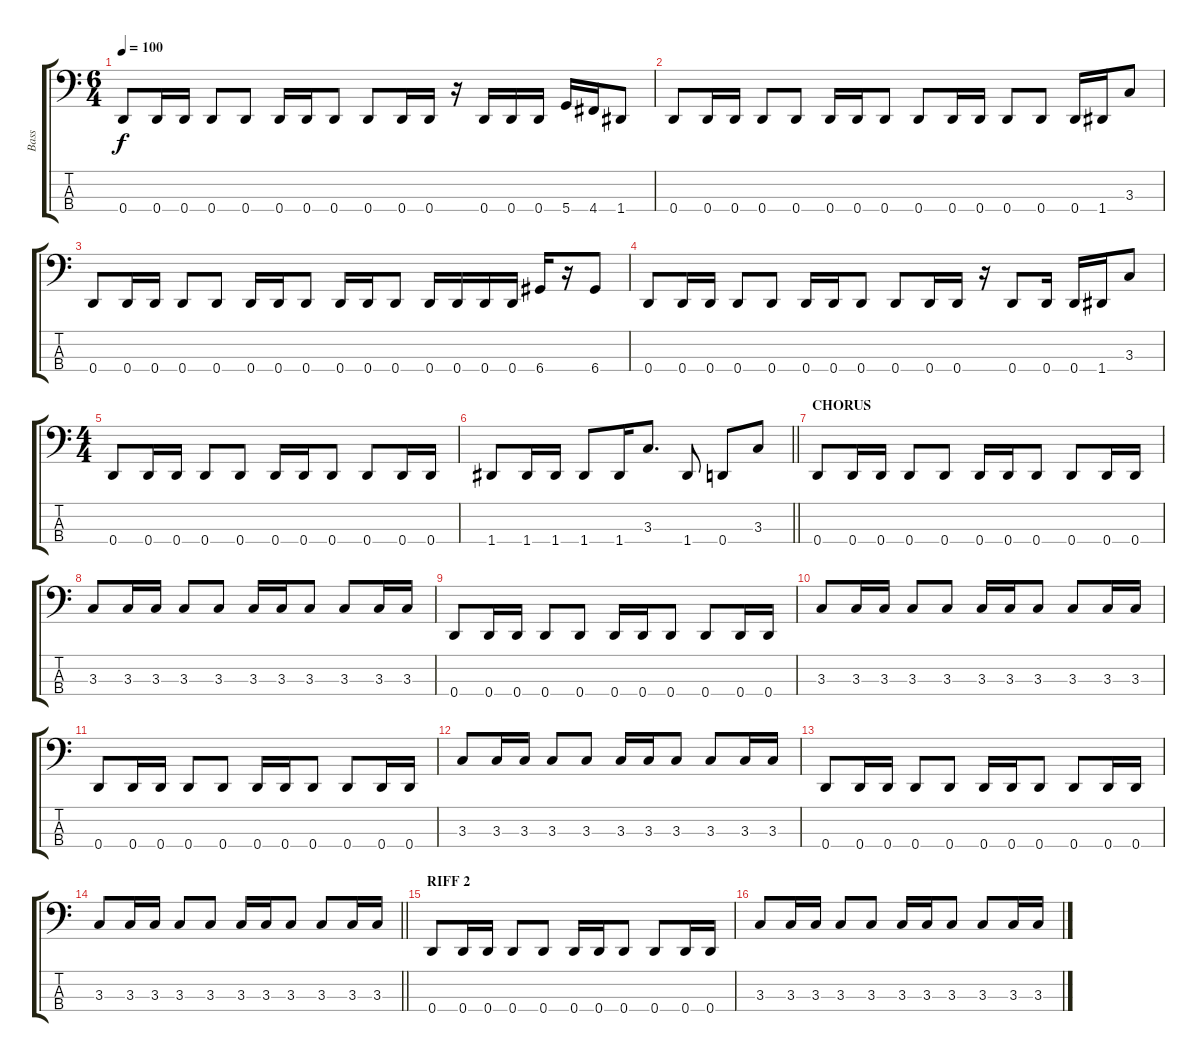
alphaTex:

\track ("Bass" "Bass") {instrument electricbassfinger}
\staff {score tabs}
\tuning (G2 D2 A1 D1) {hide}
\ts (6 4)
\tempo 100
\clef f4
\ks c
0.4.8{dy f} 0.4.16 0.4.16 0.4.8 0.4.8 0.4.16 0.4.16 0.4.8 0.4.8 0.4.16 0.4.16 r.16 0.4.16 0.4.16 0.4.16 5.4.16 4.4.16 1.4.8 |
0.4.8 0.4.16 0.4.16 0.4.8 0.4.8 0.4.16 0.4.16 0.4.8 0.4.8 0.4.16 0.4.16 0.4.8 0.4.8 0.4.16 1.4.16 3.3.8 |
0.4.8 0.4.16 0.4.16 0.4.8 0.4.8 0.4.16 0.4.16 0.4.8 0.4.16 0.4.16 0.4.8 0.4.16 0.4.16 0.4.16 0.4.16 6.4.16 r.16 6.4.8 |
0.4.8 0.4.16 0.4.16 0.4.8 0.4.8 0.4.16 0.4.16 0.4.8 0.4.8 0.4.16 0.4.16 r.16 0.4.8 0.4.16 0.4.16 1.4.16 3.3.8 |
\ts (4 4)
0.4.8 0.4.16 0.4.16 0.4.8 0.4.8 0.4.16 0.4.16 0.4.8 0.4.8 0.4.16 0.4.16 |
\barLineRight lightlight
1.4.8 1.4.16 1.4.16 1.4.8 1.4.16 3.3.8{d} 1.4.8 0.4.8 3.3.8 |
\section ("" "CHORUS")
0.4.8 0.4.16 0.4.16 0.4.8 0.4.8 0.4.16 0.4.16 0.4.8 0.4.8 0.4.16 0.4.16 |
3.3.8 3.3.16 3.3.16 3.3.8 3.3.8 3.3.16 3.3.16 3.3.8 3.3.8 3.3.16 3.3.16 |
0.4.8 0.4.16 0.4.16 0.4.8 0.4.8 0.4.16 0.4.16 0.4.8 0.4.8 0.4.16 0.4.16 |
3.3.8 3.3.16 3.3.16 3.3.8 3.3.8 3.3.16 3.3.16 3.3.8 3.3.8 3.3.16 3.3.16 |
0.4.8 0.4.16 0.4.16 0.4.8 0.4.8 0.4.16 0.4.16 0.4.8 0.4.8 0.4.16 0.4.16 |
3.3.8 3.3.16 3.3.16 3.3.8 3.3.8 3.3.16 3.3.16 3.3.8 3.3.8 3.3.16 3.3.16 |
0.4.8 0.4.16 0.4.16 0.4.8 0.4.8 0.4.16 0.4.16 0.4.8 0.4.8 0.4.16 0.4.16 |
\barLineRight lightlight
3.3.8 3.3.16 3.3.16 3.3.8 3.3.8 3.3.16 3.3.16 3.3.8 3.3.8 3.3.16 3.3.16 |
\section ("" "RIFF 2")
0.4.8 0.4.16 0.4.16 0.4.8 0.4.8 0.4.16 0.4.16 0.4.8 0.4.8 0.4.16 0.4.16 |
3.3.8 3.3.16 3.3.16 3.3.8 3.3.8 3.3.16 3.3.16 3.3.8 3.3.8 3.3.16 3.3.16
